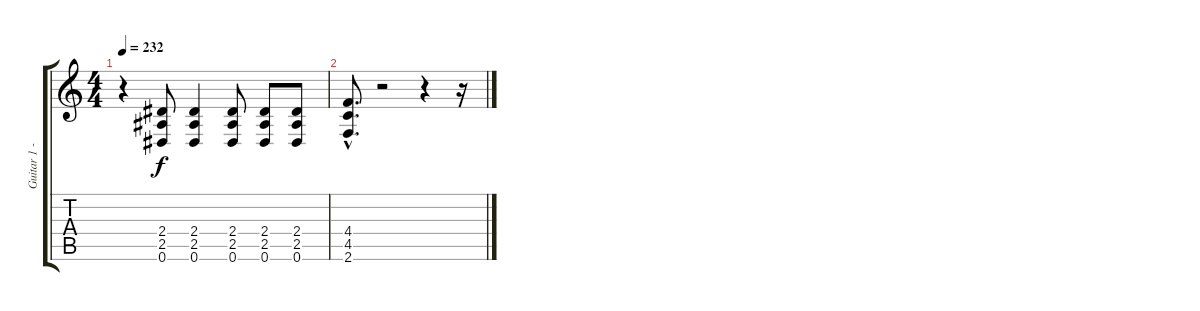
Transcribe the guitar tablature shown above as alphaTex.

\track ("Guitar 1 - Mathias" "Guitar 1 -") {instrument distortionguitar}
\staff {score tabs}
\tuning (Eb4 Bb3 Gb3 Db3 Ab2 Eb2) {hide}
\ts (4 4)
\tempo 232
\clef g2
\ks c
r.4{dy f} (2.4 2.5 0.6).8 (2.4 2.5 0.6).4 (2.4 2.5 0.6).8 (2.4 2.5 0.6).8 (2.4 2.5 0.6).8 |
(4.4{hac} 4.5{hac} 2.6{hac}).8{d} r.2 r.4 r.16
